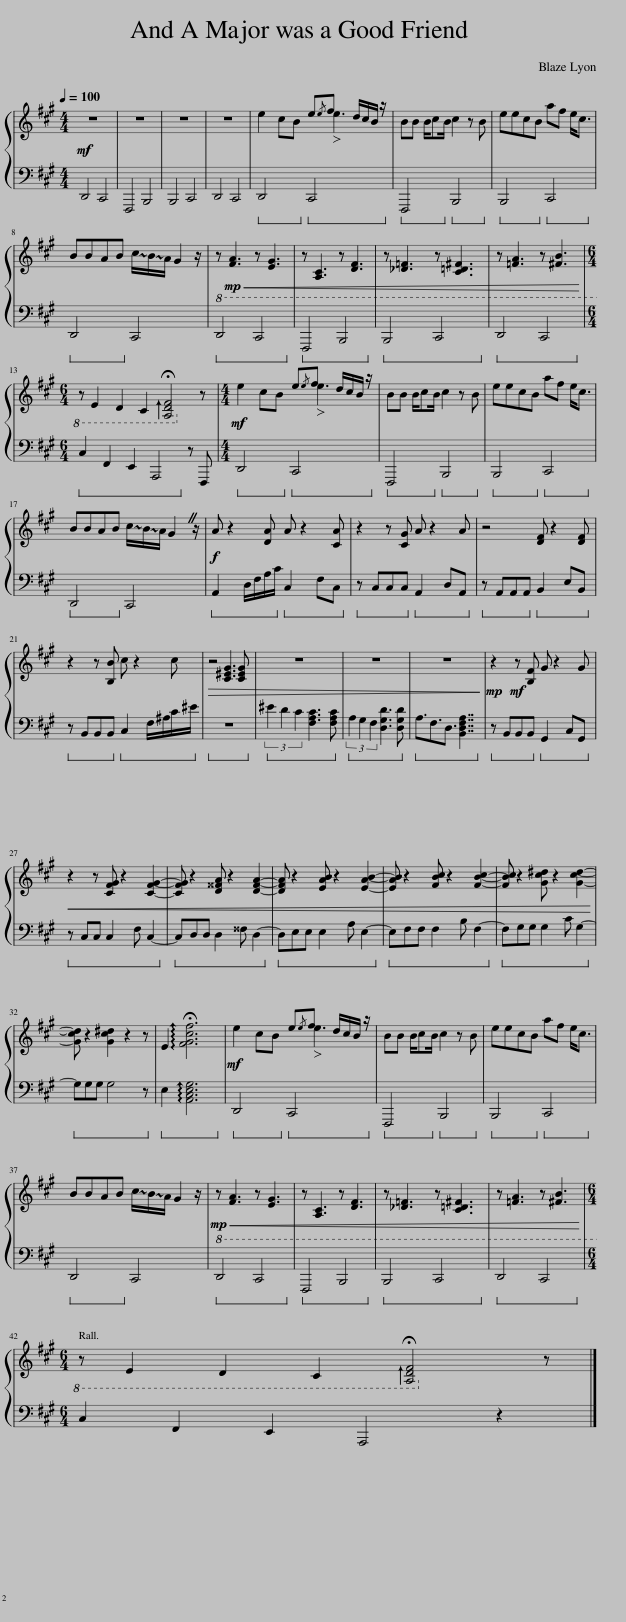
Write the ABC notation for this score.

X:1
%%score { ( 1 3 ) | 2 }
L:1/8
Q:1/4=100
M:4/4
I:linebreak $
K:A
V:1 treble
V:3 treble
V:2 bass
V:1
!mf! z8 | z8 | z8 | z8 | e2 cB e{/e}f d/c/B/ z/ | %5
 BB B/cB/ c2 z B | eecB af e<c |$ BBAB !~(!c/!~(!B/!~)!A/ G2 z/ |!8vb(! z!mp!!<(! [F,A,]3 z [E,G,]3 | z [A,,C,]3 z [D,F,]3 | %10
 z [_D,=F,]3 z [C,=D,^F,]3 | z [=F,A,]3 z [^F,B,]3!<)! |$[M:6/4] z E,2 D,2 C,2 !arpeggio!!fermata![A,,D,F,]4!8vb)! z |[M:4/4]!mf! e2 cB e{/e}f d/c/B/ z/ | BB B/cB/ c2 z B | %15
 eecB af e<c |$ BBAB !~(!c/!~(!B/!~)!A/ G2 z/ |!f! A z2 [DA] A z2 [CA] | z2 z [CG] A z2 A | z4 [DF] z2 [DF] |$ %20
 z2 z [B,B] c z2 c |!>(! z4 [C^EG]3 [CEG] | z8 | z8 | z8!>)! | %25
!mp! z2!mf! z [B,F] G z2 G |$!<(! z2 z [CFG] z2 [CFG]2- | [CFG] z2 [D^^FA] z2 [DFA]2- | [DFA] z2 [EAB] z2 [EAB]2- | [EAB] z2 [FBc] z2 [FBc]2- | %30
 [FBc] z2 [Gc^d] z2 [Gcd]2-!<)! |$ [Gcd] z2 [Gc^d]2 z2 z | E2 !arpeggio!!fermata![FGcf]6 |!mf! e2 cB e{/e}f d/c/B/ z/ | BB B/cB/ c2 z B | %35
 eecB af e<c |$ BBAB !~(!c/!~(!B/!~)!A/ G2 z/ |!mp!!<(!!8vb(! z [F,A,]3 z [E,G,]3 | z [A,,C,]3 z [D,F,]3 |[Q:1/4=95] z [_D,=F,]3 z [C,=D,^F,]3 | %40
 z [=F,A,]3 z [^F,B,]3!<)! |$[M:6/4][Q:1/4=80] z E,2 D,2[Q:1/4=55] C,2 !arpeggio!!fermata![A,,D,F,]4!8vb)! z |] %42
V:2
 D,,4 C,,4 | F,,,4 B,,,4 | B,,,4 C,,4 | D,,4 C,,4 |!ped! D,,4!ped-up!!ped! C,,4!ped-up! | %5
!ped! F,,,4!ped-up!!ped! B,,,4!ped-up! |!ped! B,,,4!ped-up!!ped! C,,4!ped-up! |$!ped! D,,4!ped-up! C,,4 |!ped! D,,4 C,,4!ped-up! |!ped! F,,,4 B,,,4!ped-up! | %10
!ped! B,,,4 C,,4!ped-up! |!ped! D,,4 C,,4!ped-up! |$[M:6/4]!ped! C,2 F,,2 E,,2 A,,,4!ped-up! z F,,, |[M:4/4]!ped! D,,4!ped-up!!ped! C,,4!ped-up! |!ped! F,,,4!ped-up!!ped! B,,,4!ped-up! | %15
!ped! B,,,4!ped-up!!ped! C,,4!ped-up! |$!ped! D,,4!ped-up! C,,4 |!ped! A,,2 D,/F,/A,/C/!ped-up!!ped! C,2 F,C,!ped-up! |!ped! z C,C,C,!ped-up!!ped! A,,2 D,A,,!ped-up! |!ped! z A,,A,,A,,!ped-up!!ped! B,,2 E,B,,!ped-up! |$ %20
!ped! z B,,B,,B,,!ped-up!!ped! C,2 F,/^A,/C/^E/!ped-up! |!ped! z8!ped-up! |!ped! (3^E2 D2 C2 [F,A,C]3 [F,A,C]!ped-up! |!ped! (3A,2 G,2 F,2 [D,G,D]3 [D,G,D]!ped-up! |!ped! A,3/2F,3/2D,3/2 [B,,D,F,A,]7/2!ped-up! | %25
!ped! z B,,B,,B,,!ped-up!!ped! G,,2 C,G,,!ped-up! |$!ped! z C,C, C,2 F, C,2-!ped-up! |!ped! C,D,D, D,2 ^^F, D,2-!ped-up! |!ped! D,E,E, E,2 A, E,2-!ped-up! |!ped! E,F,F, F,2 B, F,2-!ped-up! | %30
!ped! F,G,G, G,2 C G,2-!ped-up! |$!ped! G,G,G, G,4 z!ped-up! |!ped! E,2 !arpeggio![A,,C,E,G,]6!ped-up! |!ped! D,,4!ped-up!!ped! C,,4!ped-up! |!ped! F,,,4!ped-up!!ped! B,,,4!ped-up! | %35
!ped! B,,,4!ped-up!!ped! C,,4!ped-up! |$!ped! D,,4!ped-up! C,,4 |!ped! D,,4 C,,4!ped-up! |!ped! F,,,4 B,,,4!ped-up! |!ped! B,,,4 C,,4!ped-up! | %40
!ped! D,,4 C,,4!ped-up! |$[M:6/4] C,2 F,,2 E,,2 A,,,4 z2 |] %42
V:3
 x8 | x8 | x8 | x8 | x5 e3 | %5
 x8 | x8 |$ x8 |!8vb(! x8 | x8 | %10
 x8 | x8 |$[M:6/4] x11!8vb)! x |[M:4/4] x5 e3 | x8 | %15
 x8 |$ x8 | x8 | x8 | x8 |$ %20
 x8 | x8 | x8 | x8 | x8 | %25
 x8 |$ x8 | x8 | x8 | x8 | %30
 x8 |$ x8 | x8 | x5 e3 | x8 | %35
 x8 |$ x8 |!8vb(! x8 | x8 | x8 | %40
 x8 |$[M:6/4] x11!8vb)! x |] %42
